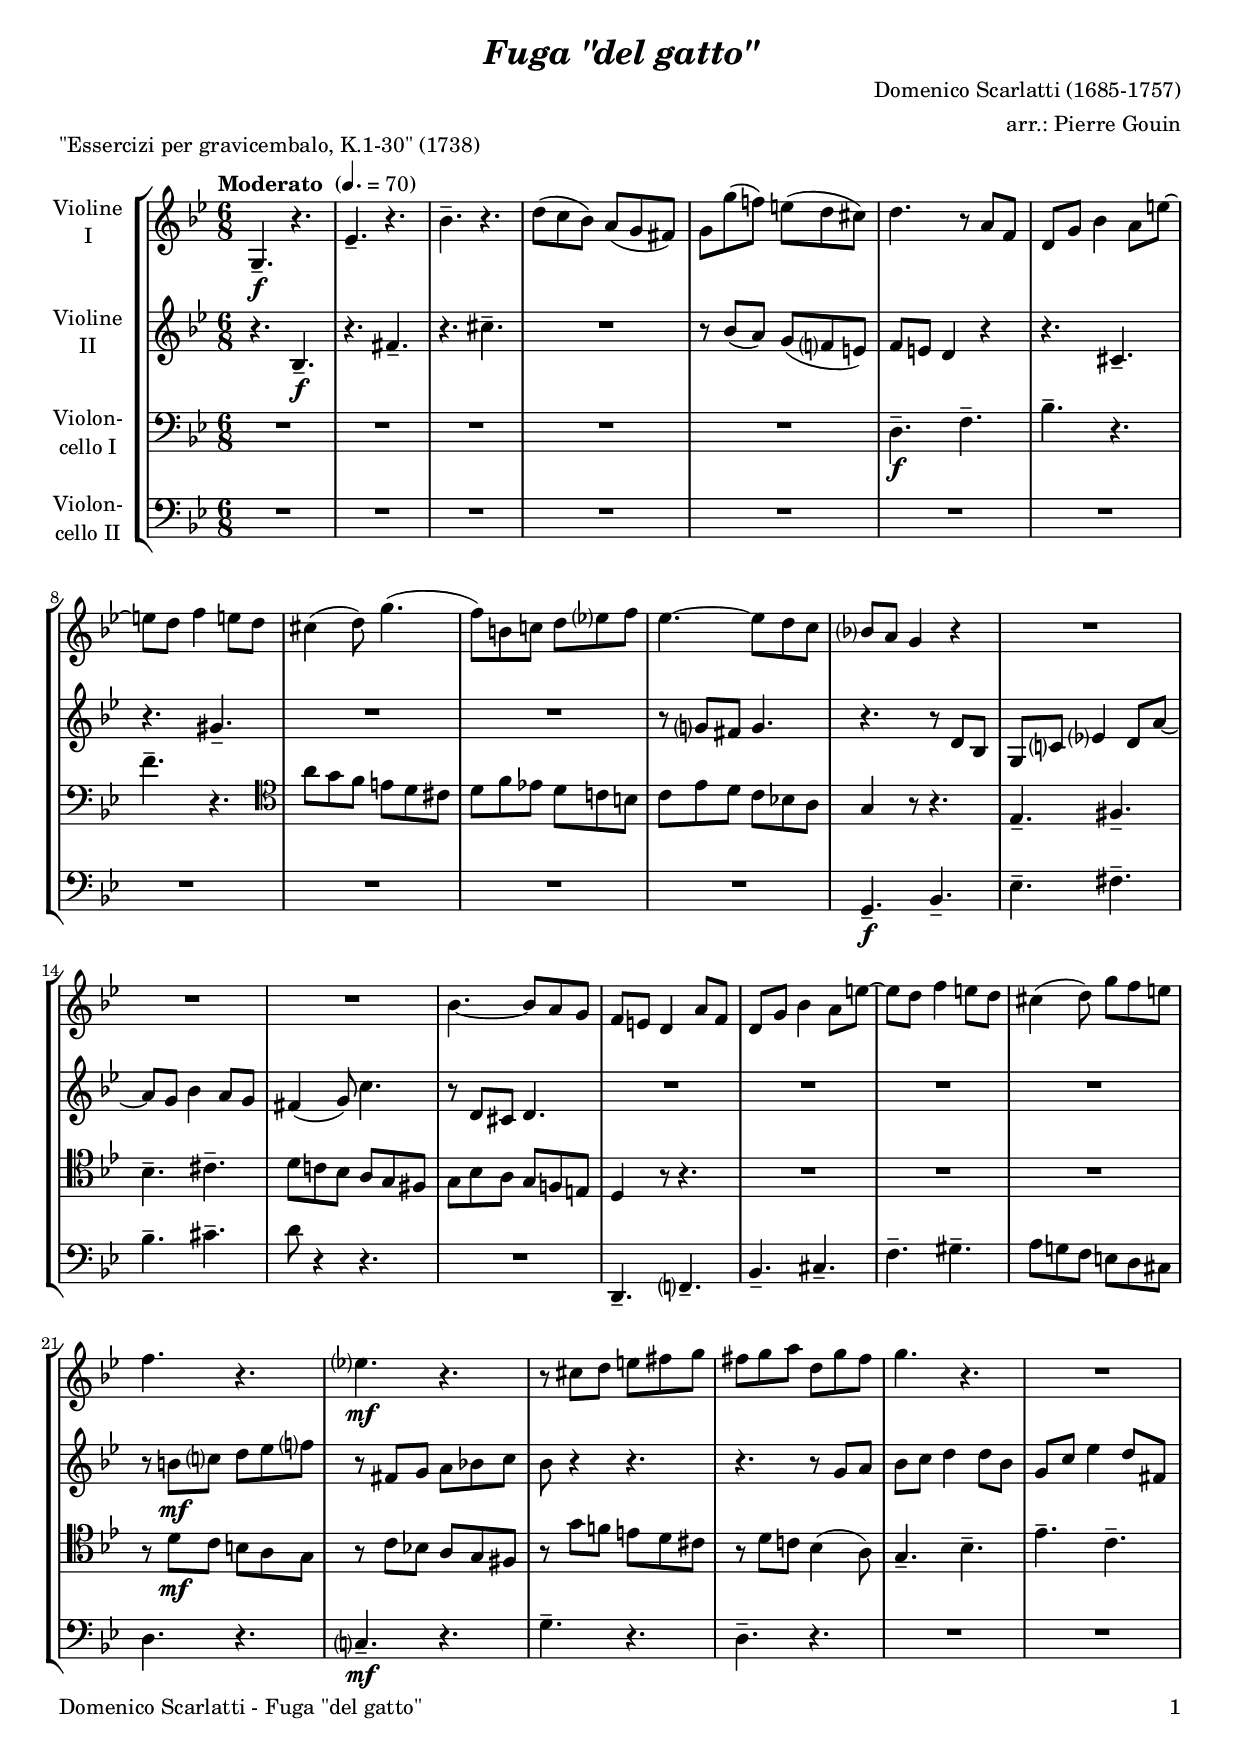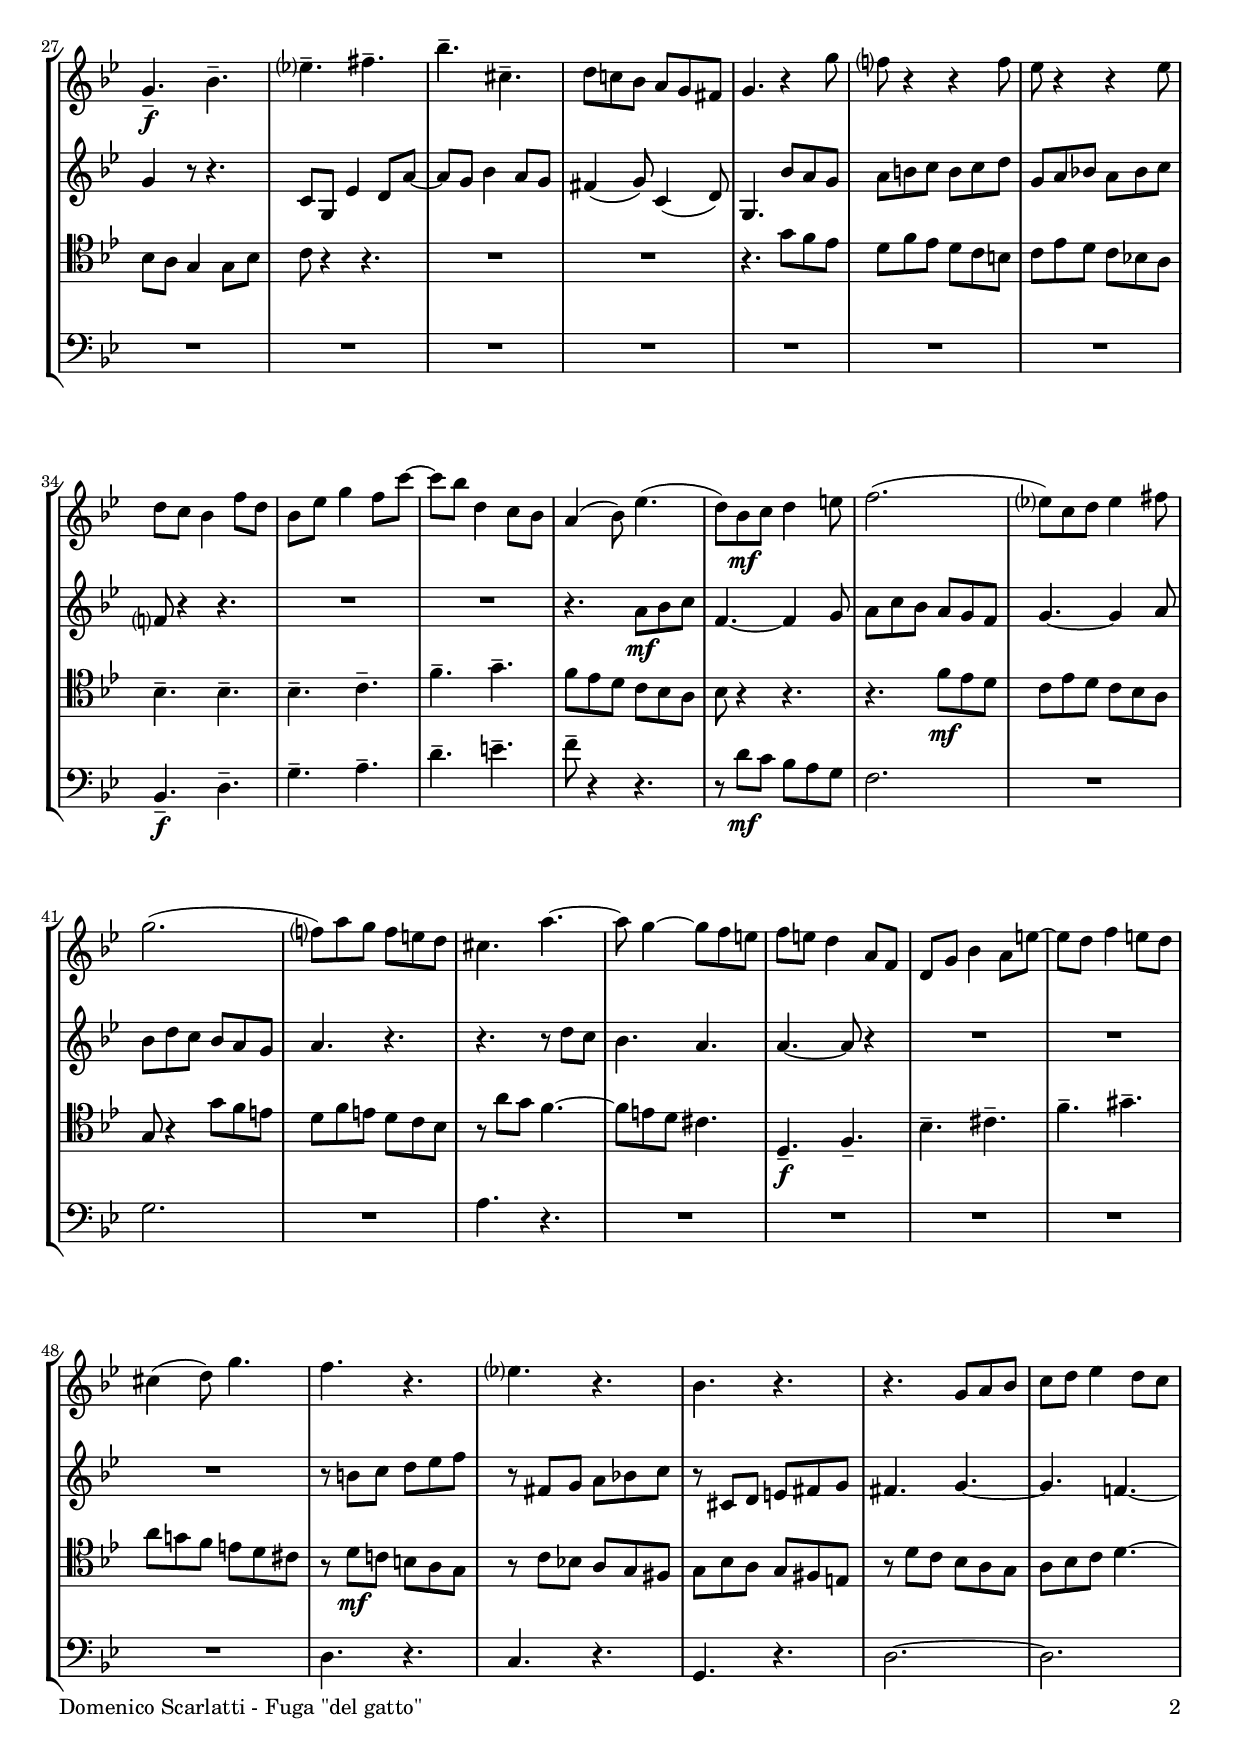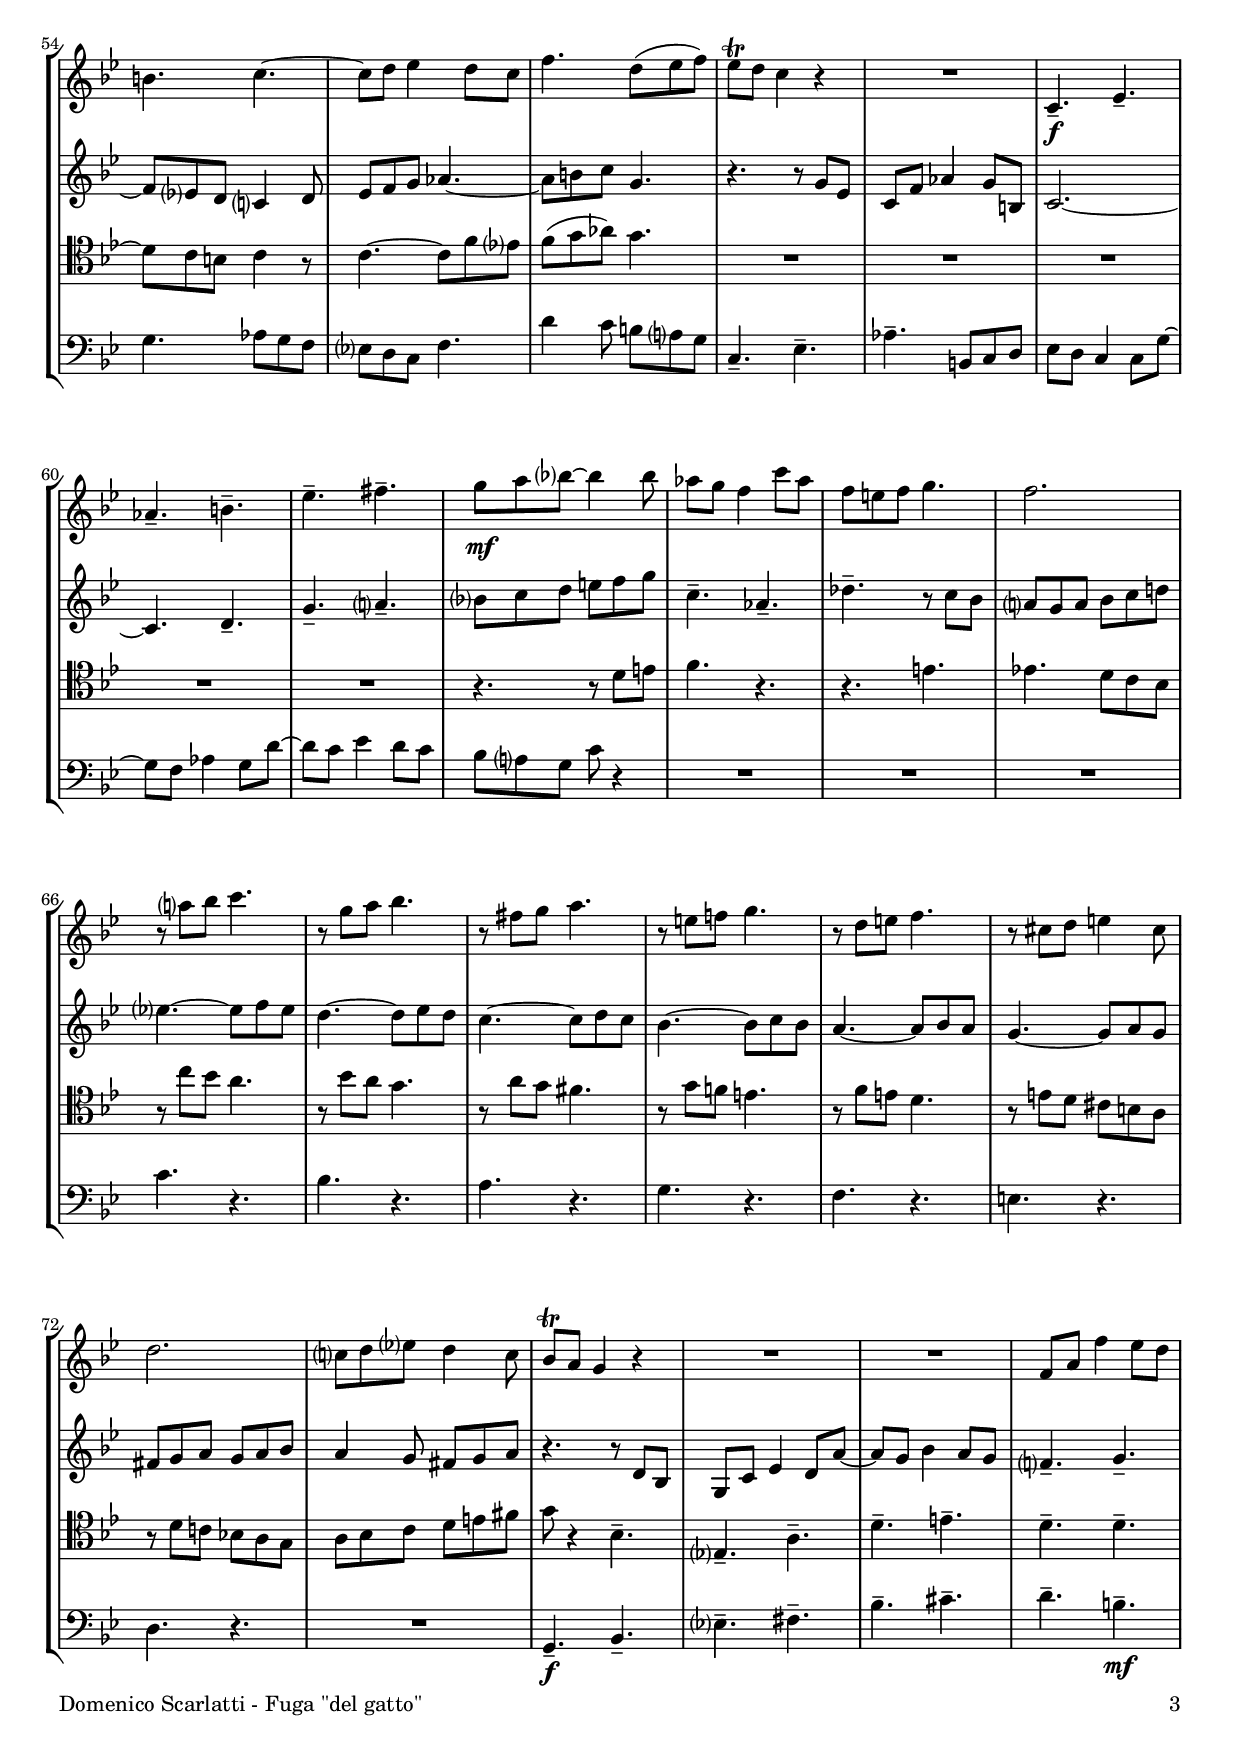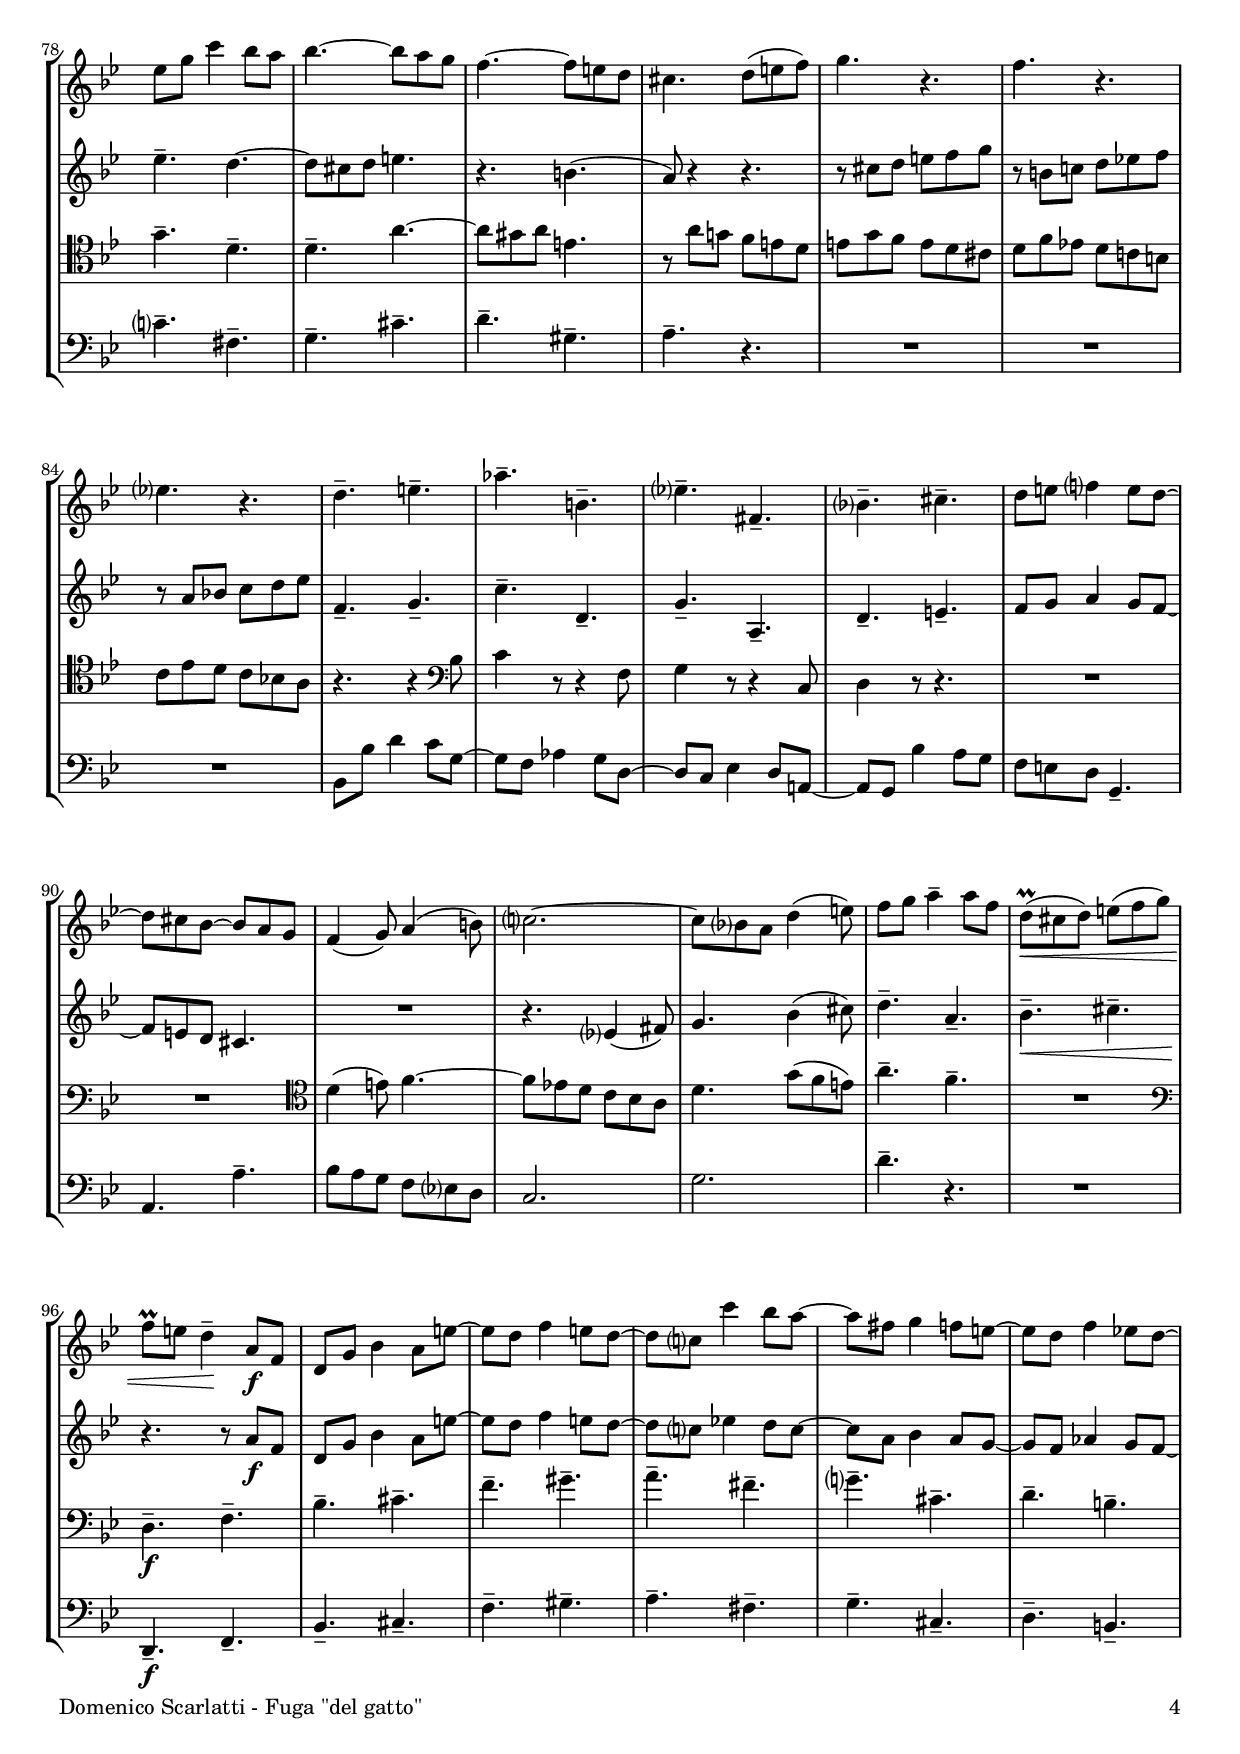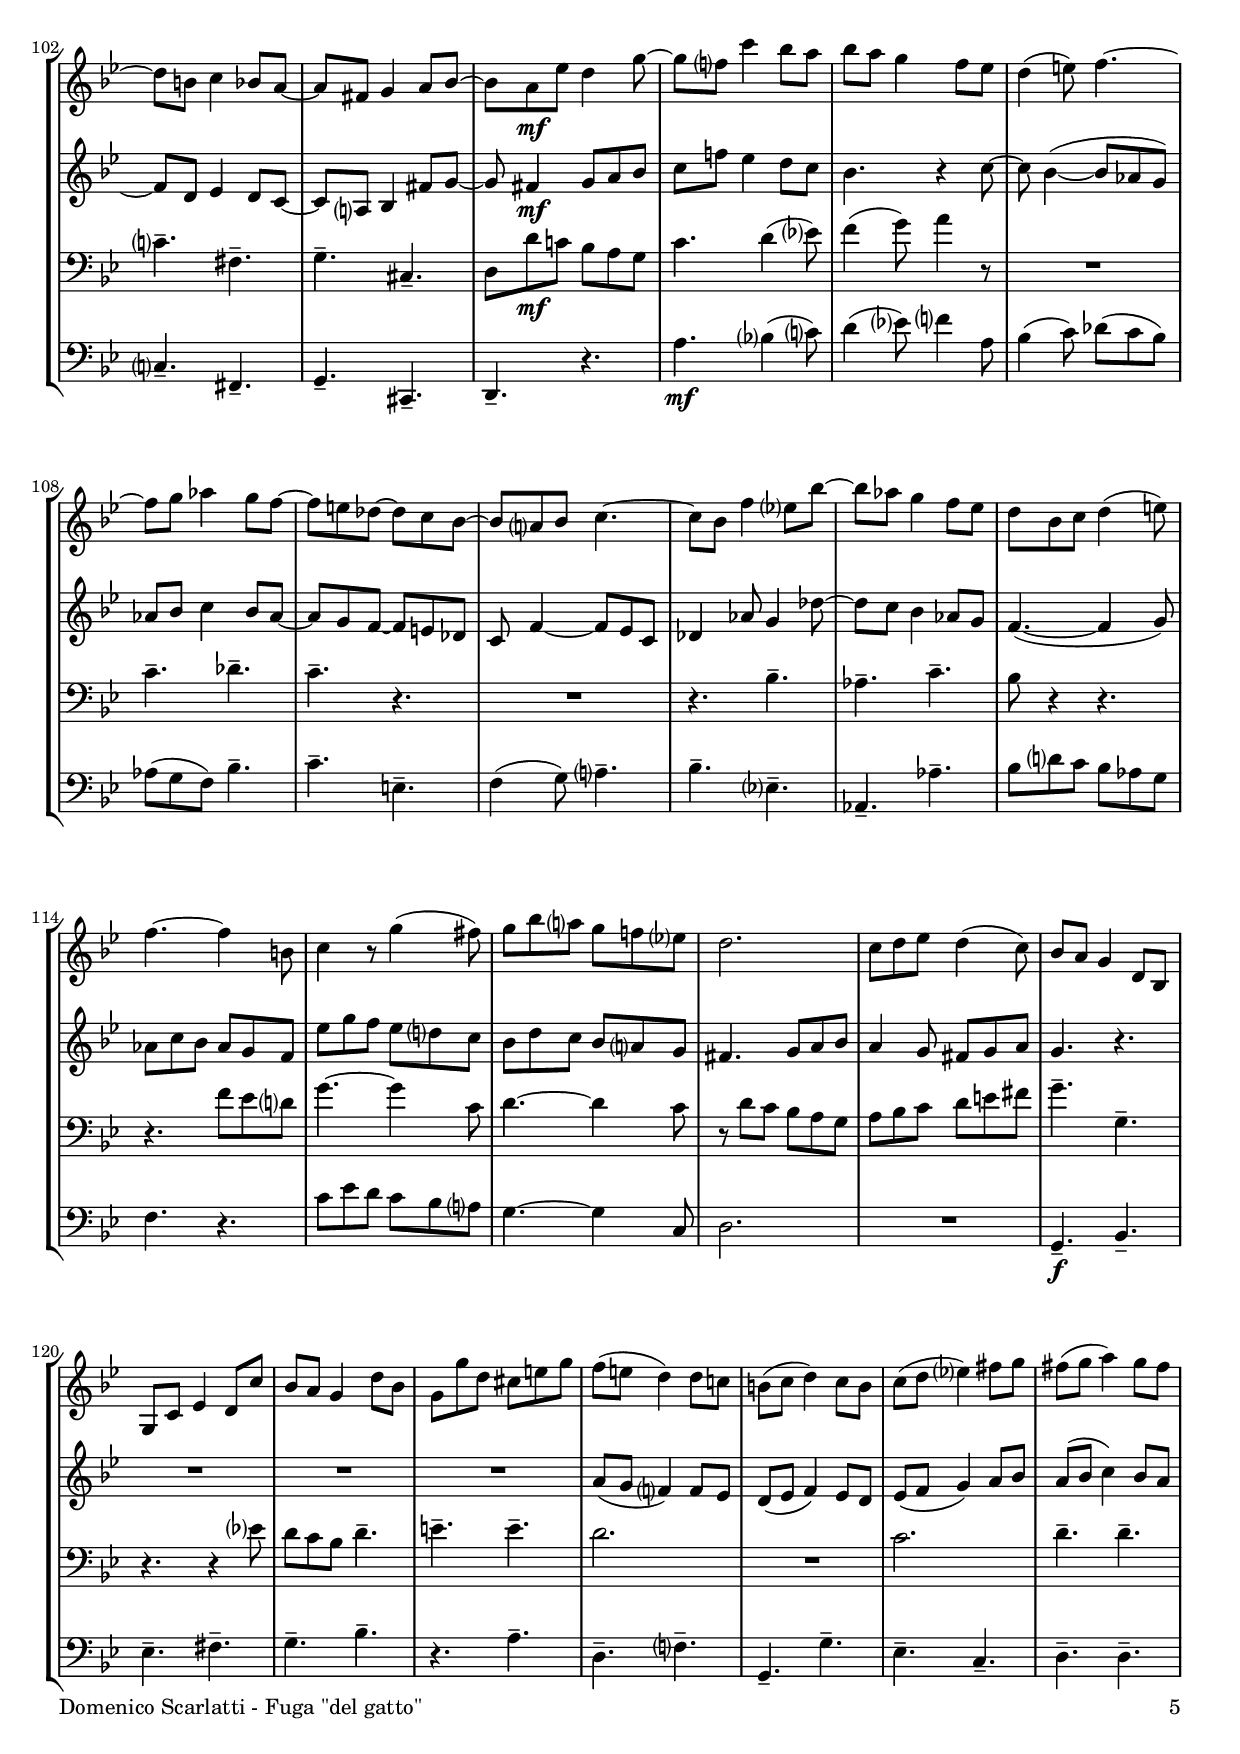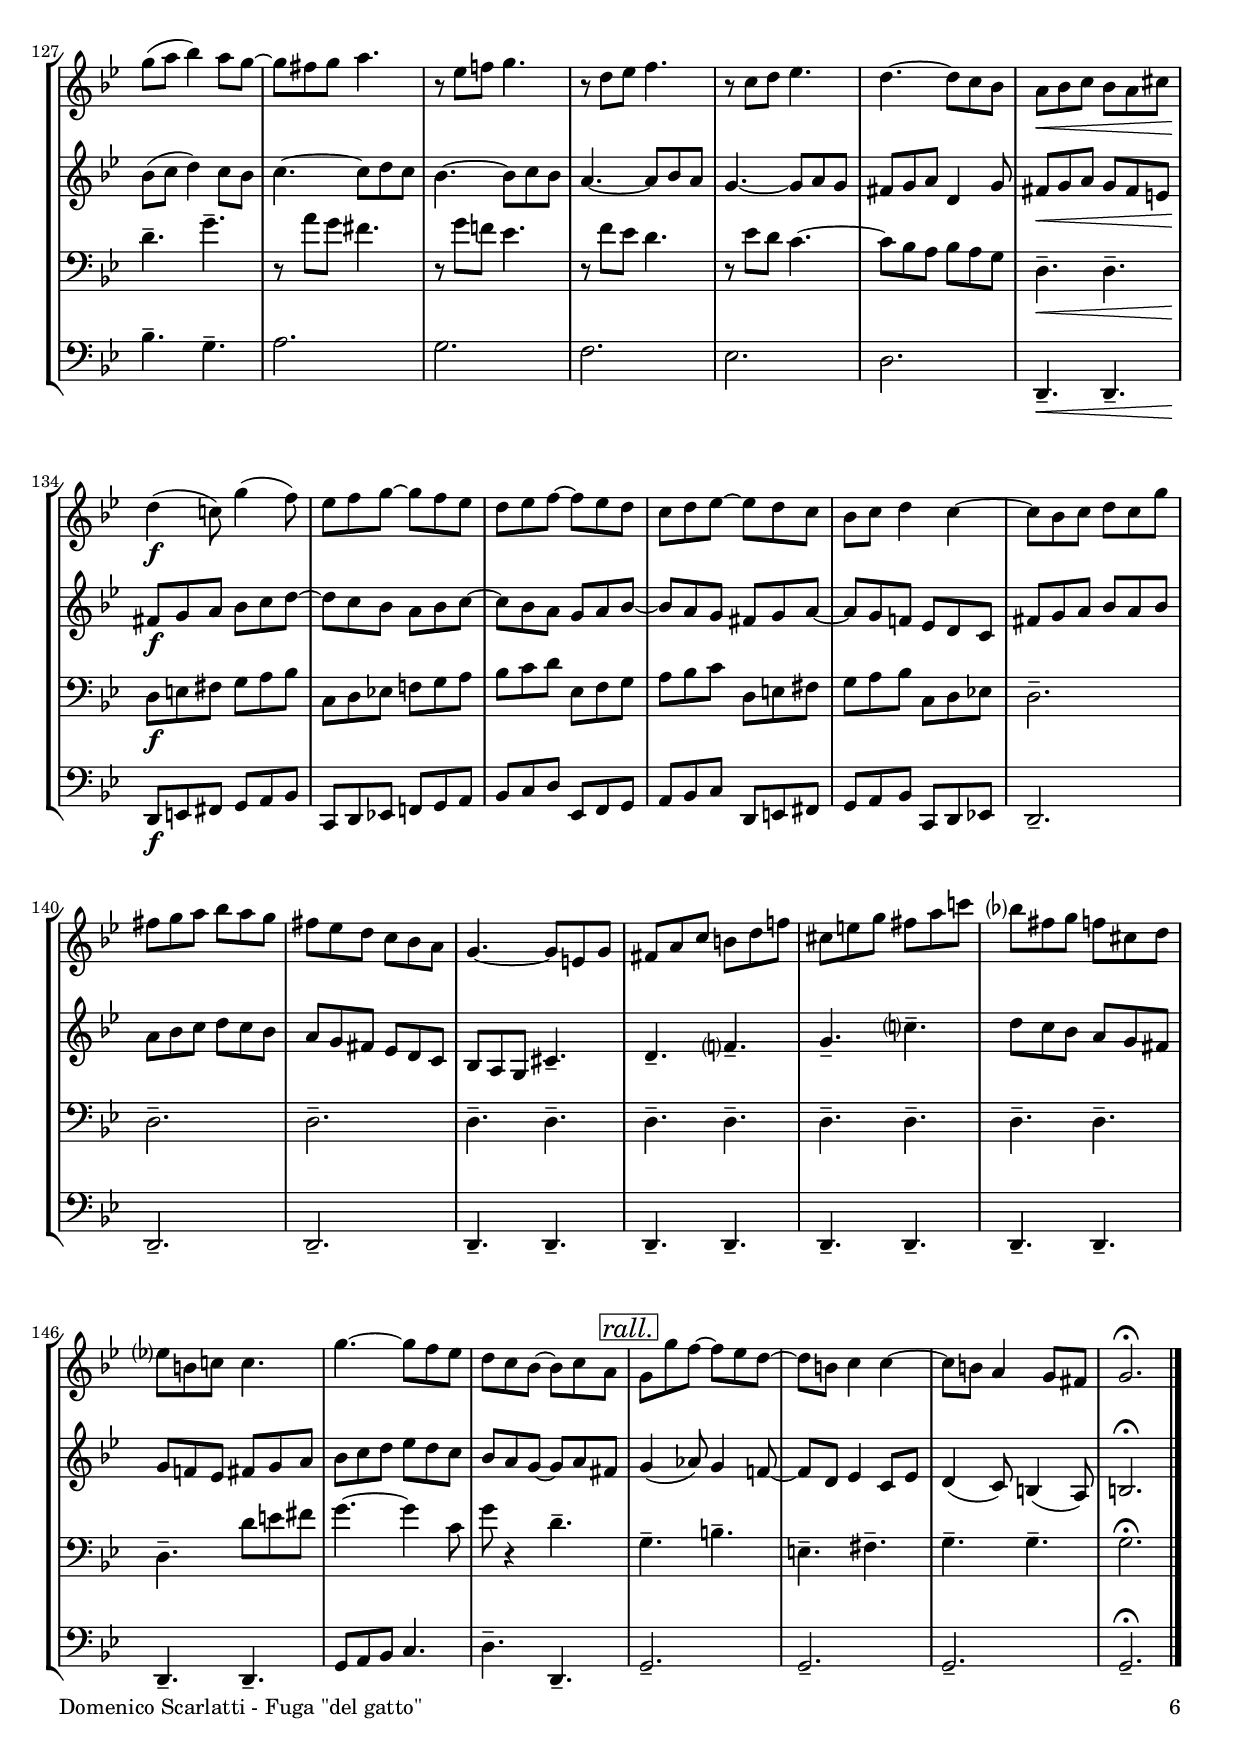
\version "2.24.4"
\include "deutsch.ly"
  
#(set-global-staff-size 18.5)

\header {
  title     = \markup \bold \italic "Fuga \"del gatto\""
  composer  = "Domenico Scarlatti (1685-1757)"
  arranger  = "arr.: Pierre Gouin"
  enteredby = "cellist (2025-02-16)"
  piece     = "\"Essercizi per gravicembalo, K.1-30\" (1738)"
}

voiceconsts = {
  \key g \minor
  \time 6/8
  \clef "treble"
  \numericTimeSignature
  \compressEmptyMeasures
% Set default beaming for all staves
%  \set Timing.beamExceptions = #'()
%  \set Timing.baseMoment     = #(ly:make-moment 1 2)
%  \set Timing.beatStructure  = #'(1 1 1)
  \tempo "Moderato " 4.=70
}

mipz = "pizzicato strings"
mivl = "violin"
miva = "viola"
mivc = "cello"

rall = \mark \markup \box \italic "rall."

va = \relative c' {
  \voiceconsts
  \clef "treble"

  g4.--\f r
  es'-- r
  b'-- r
  d8( c b) a( g fis)
  g g'( f!) e( d cis)

  d4. r8 a f
  d g b4 a8 e'~
  e d f4 e8 d
  cis4( d8) g4.(
  f8) h, c! d es? f

  es4.~ es8 d c
  b? a g4 r
  R2.*3
  b4.~ b8 a g
  f e d4 a'8 f

  d g b4 a8 e'~
  e d f4 e8 d
  cis4( d8) g f e
  f4. r
  es?\mf r

  r8 cis d e fis g
  fis g a d, g fis
  g4. r
  R2.
  g,4.--\f b--
  es?-- fis--

  b-- cis,--
  d8 c! b a g fis
  g4. r4 g'8
  f? r4 r f8
  es r4 r es8

  d c b4 f'8 d
  b es g4 f8 c'~
  c b d,4 c8 b
  a4( b8) es4.(
  d8) b\mf c d4 e8

  f2.(
  es?8) c d es4 fis8
  g2.(
  f?8) a g f e d
  cis4. a'~
  a8 g4~ g8 f e

  f e d4 a8 f
  d g b4 a8 e'~
  e d f4 e8 d
  cis4( d8) g4.
  f r

  es? r
  b r
  r g8 a b
  c d es4 d8 c
  h4. c~
  c8 d es4 d8 c

  f4. d8( es f)
  es\trill d c4 r
  R2.
  c,4.--\f es--
  as-- h--
  es-- fis--

  g8\mf a b?~ b4 b8
  as g f4 c'8 as
  f e f g4.
  f2.
  r8 a? b c4.

  r8 g a b4.
  r8 fis g a4.
  r8 e f! g4.
  r8 d e f4.
  r8 cis d e4 cis8
  d2.

  c?8 d es? d4 c8
  b\trill a g4 r
  R2.*2
  f8 a f'4 es8 d
  es g c4 b8 a

  b4.~ b8 a g
  f4.~ f8 e d
  cis4. d8( e f)
  g4. r
  f r
  es? r

  d-- e--
  as-- h,--
  es?-- fis,--
  b?-- cis--
  d8 e f?4 e8 d~
  d cis b~ b a g

  f4( g8) a4( h8)
  c?2.~
  c8 b? a d4( e8)
  f g a4-- a8 f
  d(\prall\< cis d) e( f g)

  f\prall e d4--\! a8\f f
  d g b4 a8 e'~
  e d f4 e8 d~
  d c? c'4 b8 a~
  a fis g4 f8 e~

  e d f4 es8 d~
  d h c4 b8 a~
  a fis g4 a8 b~
  b a\mf es' d4 g8~
  g f? c'4 b8 a

  b a g4 f8 es
  d4( e8) f4.~
  f8 g as4 g8 f~
  f e des~ des c b~
  b a? b c4.~

  c8 b f'4 es?8 b'~
  b as g4 f8 es
  d b c d4( e8)
  f4.~ f4 h,8
  c4 r8 g'4( fis8)

  g b a? g f! es?
  d2.
  c8 d es d4( c8)
  b a g4 d8 b
  g c es4 d8 c'

  b a g4 d'8 b
  g g' d cis e g
  f( e d4) d8 c!
  h( c d4) c8 h

  c( d es?4) fis8 g
  fis( g a4) g8 fis
  g( a b4) a8 g~
  g fis g a4.
  r8 es f! g4.

  r8 d es f4.
  r8 c d es4.
  d~ d8 c b
  a\< b c b a cis
  d4(\!\f c!8) g'4( f8)

  es f g~ g f es
  d es f~ f es d
  c d es~ es d c
  b c d4 c~
  c8 b c d c g'

  fis g a b a g
  fis es d c b a
  g4.~ g8 e g
  fis a c h d f!

  cis e g fis a c!
  b? fis g f cis d
  es? h c! c4.
  g'~ g8 f es

  d c b~ b c a \rall
  g g' f~ f es d~
  d h c4 c~
  c8 h a4 g8 fis
  g2.\fermata \bar "|."
}

vb = \relative c' {
  \voiceconsts
  \clef "treble"

  r4. b--\f
  r fis'--
  r cis'--
  R2.
  r8 b( a) g( f? e)
  f e d4 r

  r4. cis--
  r gis'--
  R2.*2
  r8 g? fis g4.
  r r8 d b
  g c? es?4 d8 a'~

  a g b4 a8 g
  fis4( g8) c4.
  r8 d, cis d4.
  R2.*4
  r8 h'\mf c? d es f?

  r fis, g a b! c
  b r4 r4.
  r4. r8 g a
  b c d4 d8 b
  g c es4 d8 fis,

  g4 r8 r4.
  c,8 g es'4 d8 a'~
  a g b4 a8 g
  fis4( g8) c,4( d8)
  g,4. b'8 a g

  a h c h c d
  g, a b! a b c
  f,?8 r4 r4.
  R2.*2
  r4. a8\mf b c

  f,4.~ f4 g8
  a c b a g f
  g4.~ g4 a8
  b d c b a g
  a4. r

  r r8 d c
  b4. a
  a~ a8 r4
  R2.*3
  r8 h c d es f

  r fis, g a b! c
  r cis, d e fis g
  fis4. g~
  g f!~
  f8 es? d c?4 d8

  es f g as4.~
  as8 h c g4.
  r r8 g es
  c f as4 g8 h,
  c2.~
  c4. d--

  g-- a?--
  b?8 c d e f g
  c,4.-- as--
  des-- r8 c b
  a? g a b c d!

  es?4.~ es8 f es
  d4.~ d8 es d
  c4.~ c8 d c
  b4.~ b8 c b
  a4.~ a8 b a

  g4.~ g8 a g
  fis g a g a b
  a4 g8 fis g a
  r4. r8 d, b
  g c es4 d8 a'~

  a g b4 a8 g
  f?4.-- g--
  es'-- d~
  d8 cis d e4.
  r h(
  a8) r4 r4.

  r8 cis d e f g
  r h, c! d es! f
  r a, b! c d es
  f,4.-- g--
  c-- d,--

  g-- a,--
  d-- e--
  f8 g a4 g8 f~
  f e d cis4.
  R2.
  r4. es?4( fis8)

  g4. b4( cis8)
  d4.-- a--
  b--\< cis--
  r\! r8 a\f f
  d g b4 a8 e'~
  e d f4 e8 d~

  d c? es!4 d8 c~
  c a b4 a8 g~
  g f as4 g8 f~
  f d es4 d8 c~
  c a? b4 fis'8 g~

  g fis4\mf g8 a b
  c f! es4 d8 c
  b4. r4 c8~
  c b4(~ b8 as g)
  as b c4 b8 as~

  as g f~ f e des
  c f4~ f8 es c
  des4 as'8 g4 des'8~
  des c b4 as8 g
  f4.(~ f4 g8)

  as c b as g f
  es' g f es d? c
  b d c b a? g
  fis4. g8 a b

  a4 g8 fis g a
  g4. r
  R2.*3
  a8( g f?4) f8 es
  d( es f4) es8 d

  es( f g4) a8 b
  a( b c4) b8 a
  b( c d4) c8 b
  c4.~ c8 d c
  b4.~ b8 c b

  a4.~ a8 b a
  g4.~ g8 a g
  fis g a d,4 g8
  fis\< g a g fis e

  fis\!\f g a b c d~
  d c b a b c~
  c b a g a b~
  b a g fis g a~

  a g f! es d c
  fis g a b a b
  a b c d c b
  a g fis es d c
  b a g cis4.--

  d-- f?--
  g-- c?--
  d8 c b a g fis
  g f! es fis g a
  b c d es d c

  b a g~ g a fis \rall
  g4( as8) g4 f!8~
  f d es4 c8 es
  d4( c8) h4( a8)
  h2.\fermata \bar "|."
}

vc = \relative c {
  \voiceconsts
  \clef "bass"

  R2.*5
  d4.--\f f--
  b-- r
  f'-- r \clef "tenor"
  a8 g f e d cis

  d f es! d c! h
  c es d c b! a
  g4 r8 r4.
  es-- fis--
  b-- cis--

  d8 c! b a g fis
  g b a g f! e
  d4 r8 r4.
  R2.*3
  r8 d'\mf c h a g

  r c b! a g fis
  r g' f! e d cis
  r d c! b4( a8)
  g4.-- b--
  es-- c--

  b8 a g4 g8 b
  c r4 r4.
  R2.*2
  r4. g'8 f es
  d f es d c h

  c es d c b! a
  b4.-- b--
  b-- c--
  f-- g--
  f8 es d c b a

  b r4 r4.
  r f'8\mf es d
  c es d c b a
  g r4 g'8 f e

  d f e d c b
  r a' g f4.~
  f8 e d cis4.
  d,--\f f--
  b-- cis--
  f-- gis--

  a8 g! f e d cis
  r d\mf c! h a g
  r c b! a g fis
  g b a g fis e

  r d' c b a g
  a b c d4.~
  d8 c h c4 r8
  c4.~ c8 f es?
  f( g as) g4.

  R2.*5
  r4. r8 d e
  f4. r
  r e
  es! d8 c b
  r c' b a4.

  r8 b a g4.
  r8 a g fis4.
  r8 g f! e4.
  r8 f e d4.
  r8 e d cis h a

  r d c! b! a g
  a b c d e fis
  g r4 b,4.--
  es,?-- a--
  d-- e--

  d-- d--
  g-- d--
  d-- a'~
  a8 gis a e4.
  r8 a g! f e d

  e g f e d cis
  d f es! d c! h
  c es d c b! a
  r4. r4 \clef "bass" b8

  c4 r8 r4 f,8
  g4 r8 r4 c,8
  d4 r8 r4.
  R2.*2 \clef "tenor"
  d'4( e8) f4.~

  f8 es! d c b a
  d4. g8( f e)
  a4.-- f--
  R2. \clef "bass"
  d,4.--\f f--
  b-- cis--

  f-- gis--
  a-- fis--
  g?-- cis,--
  d-- h--
  c?-- fis,--
  g-- cis,--

  d8 d'\mf c! b a g
  c4. d4( es?8)
  f4( g8) a4 r8
  R2.
  c,4.-- des--
  c-- r

  R2.
  r4. b--
  as-- c--
  b8 r4 r4.
  r f'8 es d?
  g4.~ g4 c,8

  d4.~ d4 c8
  r d c b a g
  a b c d e fis
  g4.-- g,--
  r r4 es'?8

  d c b d4.--
  e-- e--
  d2.
  R
  c
  d4.-- d--
  d-- g--

  r8 a g fis4.
  r8 g f! es4.
  r8 f es d4.
  r8 es d c4.~
  c8 b a b a g

  d4.--\< d--
  d8\!\f e fis g a b
  c, d es! f! g a
  b c d es, f g

  a b c d, e fis
  g a b c, d es!
  d2.--
  d--
  d--
  d4.-- d--

  d-- d--
  d-- d--
  d-- d--
  d-- d'8 e fis
  g4.~ g4 c,8

  g' r4 d4.-- \rall
  g,-- h--
  e,-- fis--
  g-- g--
  g2.\fermata \bar "|."
}

vd = \relative c {
  \voiceconsts
  \clef "bass"

  R2.*11
  g4.--\f b--
  es-- fis--
  b-- cis--
  d8 r4 r4.
  R2.

  d,,4.-- f?--
  b-- cis--
  f-- gis--
  a8 g! f e d cis
  d4. r
  c?--\mf r

  g'-- r
  d-- r
  R2.*9
  b4.--\f d--
  g-- a--
  d-- e--
  f8-- r4 r4.

  r8 d\mf c b a g
  f2.
  R
  g
  R
  a4. r
  R2.*5

  d,4. r
  c r
  g r
  d'2.~
  d
  g4. as8 g f
  es? d c f4.

  d'4 c8 h a? g
  c,4.-- es--
  as-- h,8 c d
  es d c4 c8 g'~
  g f as4 g8 d'~

  d c es4 d8 c
  b a? g c r4
  R2.*3
  c4. r
  b r
  a r

  g r
  f r
  e r
  d r
  R2.
  g,4.--\f b--
  es?-- fis--

  b-- cis--
  d-- h--\mf
  c?-- fis,--
  g-- cis--
  d-- gis,--
  a-- r
  R2.*3

  b,8 b' d4 c8 g~
  g f as4 g8 d~
  d c es4 d8 a!~
  a g b'4 a8 g
  f e d g,4.--

  a a'--
  b8 a g f es? d
  c2. g'
  d'4.-- r
  R2.
  d,,4.--\f f--

  b-- cis--
  f-- gis--
  a-- fis--
  g-- cis,--
  d-- h--
  c?-- fis,--
  g-- cis,--

  d-- r
  a''\mf b?4( c?8)
  d4( es?8) f?4 a,8
  b4( c8) des( c b)
  as( g f) b4.--
  c-- e,--

  f4( g8) a?4.--
  b-- es,?--
  as,-- as'--
  b8 d? c b as g
  f4. r

  c'8 es d c b a?
  g4.~ g4 c,8
  d2.
  R
  g,4.--\f b--
  es-- fis--
  g-- b--

  r a--
  d,-- f?--
  g,-- g'--
  es-- c--
  d-- d--
  b'-- g--
  a2.
  g

  f
  es
  d
  d,4.--\< d--
  d8\!\f e fis g a b
  c, d es! f! g a
  b c d es, f g

  a b c d, e fis
  g a b c, d es!
  d2.--
  d--
  d--
  d4.-- d--
  d-- d--
  
  d-- d--
  d-- d--
  d-- d--
  g8 a b c4.
  d-- d,-- \rall
  g2.--
  g--
  g--
  g--\fermata \bar "|."
}


music = \new StaffGroup <<
      \new Staff {
	\set Staff.midiInstrument = \mivl
	\set Staff.instrumentName = \markup \center-column { "Violine" "I" }
	\transpose g g { \va }
      }

      \new Staff {
	\set Staff.midiInstrument = \mivl
	\set Staff.instrumentName = \markup \center-column { "Violine" "II" }
	\transpose g g { \vb }
      }

      \new Staff {
	\set Staff.midiInstrument = \mivc
	\set Staff.instrumentName = \markup \center-column { "Violon-" "cello I" }
	\transpose g g { \vc }
      }

      \new Staff {
	\set Staff.midiInstrument = \mivc
	\set Staff.instrumentName = \markup \center-column { "Violon-" "cello II" }
	\transpose g g { \vd }
      }
>>

\book {
  \paper {
    print-page-number = ##t
    print-first-page-number = ##t
    ragged-last-bottom = ##f
    oddHeaderMarkup = \markup \null
    evenHeaderMarkup = \markup \null
    oddFooterMarkup = \markup {
      \fill-line {
        \if \should-print-page-number
        "Domenico Scarlatti - Fuga \"del gatto\"" \fromproperty #'page:page-number-string
      }
    }
    evenFooterMarkup = \oddFooterMarkup
  } \score {
    \music
    \layout {}
  }

  \score {
    \unfoldRepeats \music

    \midi {
      \context {
        \Score
      }
    }
  }
}
